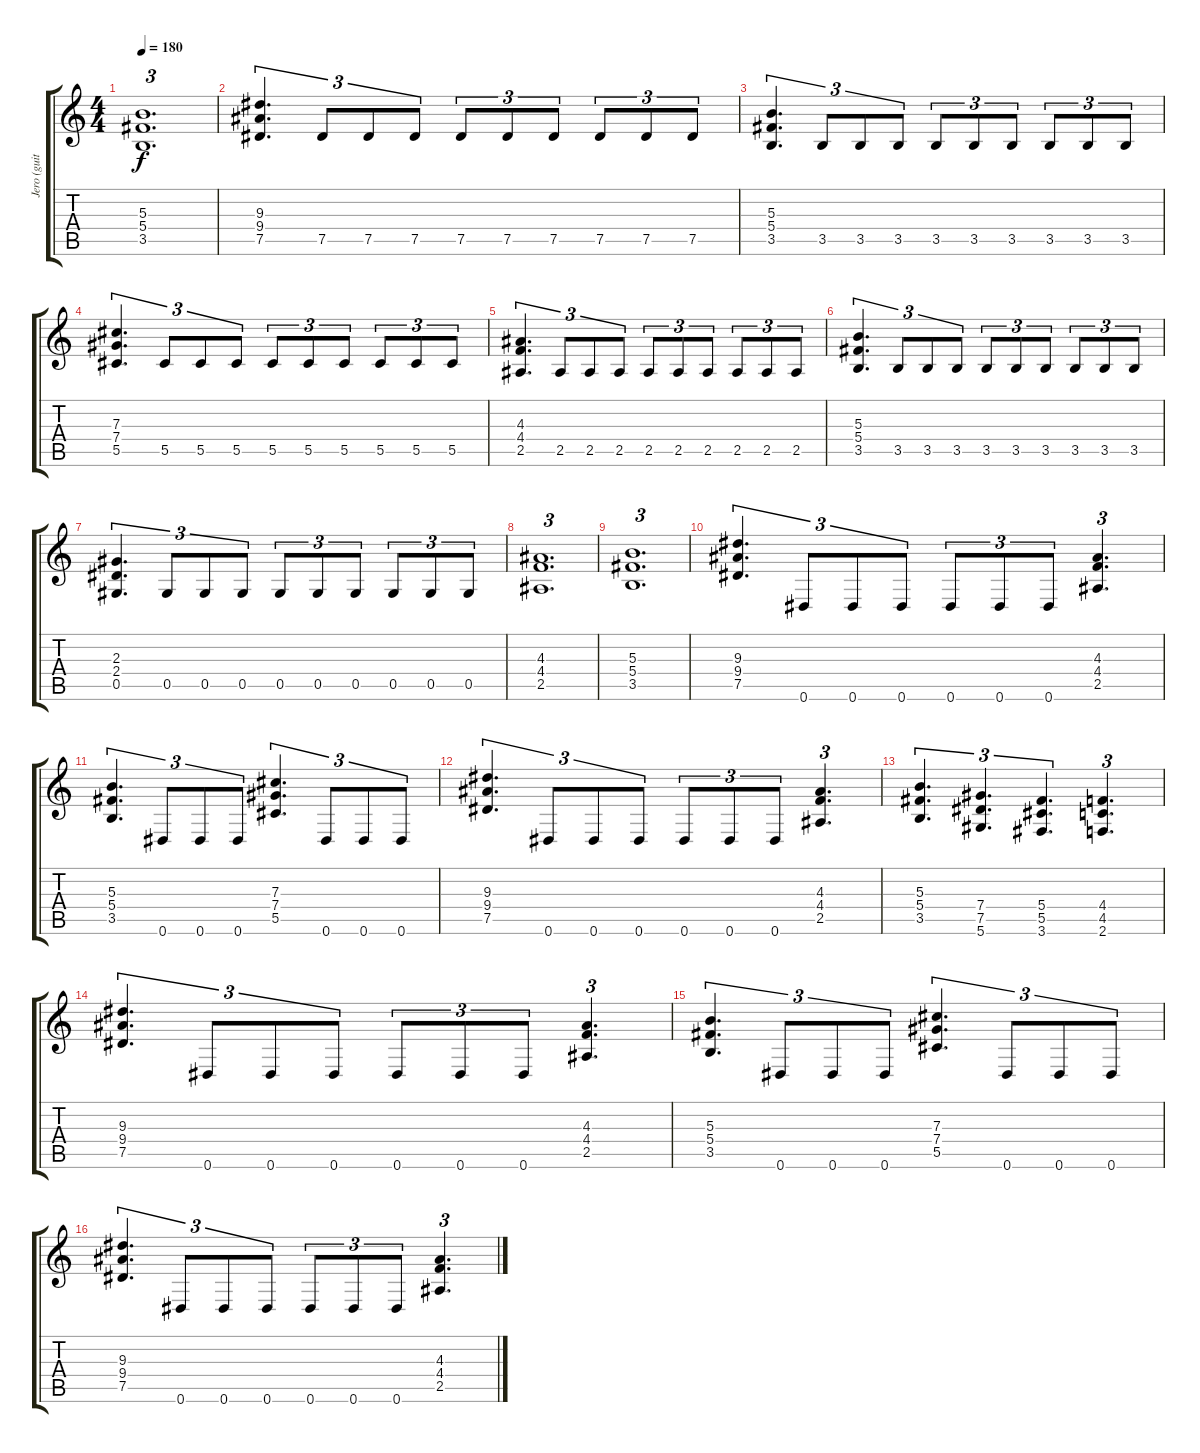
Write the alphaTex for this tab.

\track ("Jero (guitarra)" "Jero (guit") {instrument distortionguitar}
\staff {score tabs}
\tuning (Eb4 Bb3 Gb3 Db3 Ab2 Eb2) {hide}
\ts (4 4)
\tempo 180
\clef g2
\ks c
(5.3 5.4 3.5).1{d tu (3 2) dy f} |
(9.3 9.4 7.5).4{d tu (3 2)} 7.5.8{tu (3 2)} 7.5.8{tu (3 2)} 7.5.8{tu (3 2)} 7.5.8{tu (3 2)} 7.5.8{tu (3 2)} 7.5.8{tu (3 2)} 7.5.8{tu (3 2)} 7.5.8{tu (3 2)} 7.5.8{tu (3 2)} |
(5.3 5.4 3.5).4{d tu (3 2)} 3.5.8{tu (3 2)} 3.5.8{tu (3 2)} 3.5.8{tu (3 2)} 3.5.8{tu (3 2)} 3.5.8{tu (3 2)} 3.5.8{tu (3 2)} 3.5.8{tu (3 2)} 3.5.8{tu (3 2)} 3.5.8{tu (3 2)} |
(7.3 7.4 5.5).4{d tu (3 2)} 5.5.8{tu (3 2)} 5.5.8{tu (3 2)} 5.5.8{tu (3 2)} 5.5.8{tu (3 2)} 5.5.8{tu (3 2)} 5.5.8{tu (3 2)} 5.5.8{tu (3 2)} 5.5.8{tu (3 2)} 5.5.8{tu (3 2)} |
(4.3 4.4 2.5).4{d tu (3 2)} 2.5.8{tu (3 2)} 2.5.8{tu (3 2)} 2.5.8{tu (3 2)} 2.5.8{tu (3 2)} 2.5.8{tu (3 2)} 2.5.8{tu (3 2)} 2.5.8{tu (3 2)} 2.5.8{tu (3 2)} 2.5.8{tu (3 2)} |
(5.3 5.4 3.5).4{d tu (3 2)} 3.5.8{tu (3 2)} 3.5.8{tu (3 2)} 3.5.8{tu (3 2)} 3.5.8{tu (3 2)} 3.5.8{tu (3 2)} 3.5.8{tu (3 2)} 3.5.8{tu (3 2)} 3.5.8{tu (3 2)} 3.5.8{tu (3 2)} |
(2.3 2.4 0.5).4{d tu (3 2)} 0.5.8{tu (3 2)} 0.5.8{tu (3 2)} 0.5.8{tu (3 2)} 0.5.8{tu (3 2)} 0.5.8{tu (3 2)} 0.5.8{tu (3 2)} 0.5.8{tu (3 2)} 0.5.8{tu (3 2)} 0.5.8{tu (3 2)} |
(4.3 4.4 2.5).1{d tu (3 2)} |
(5.3 5.4 3.5).1{d tu (3 2)} |
(9.3 9.4 7.5).4{d tu (3 2)} 0.6.8{tu (3 2)} 0.6.8{tu (3 2)} 0.6.8{tu (3 2)} 0.6.8{tu (3 2)} 0.6.8{tu (3 2)} 0.6.8{tu (3 2)} (4.3 4.4 2.5).4{d tu (3 2)} |
(5.3 5.4 3.5).4{d tu (3 2)} 0.6.8{tu (3 2)} 0.6.8{tu (3 2)} 0.6.8{tu (3 2)} (7.3 7.4 5.5).4{d tu (3 2)} 0.6.8{tu (3 2)} 0.6.8{tu (3 2)} 0.6.8{tu (3 2)} |
(9.3 9.4 7.5).4{d tu (3 2)} 0.6.8{tu (3 2)} 0.6.8{tu (3 2)} 0.6.8{tu (3 2)} 0.6.8{tu (3 2)} 0.6.8{tu (3 2)} 0.6.8{tu (3 2)} (4.3 4.4 2.5).4{d tu (3 2)} |
(5.3 5.4 3.5).4{d tu (3 2)} (7.4 7.5 5.6).4{d tu (3 2)} (5.4 5.5 3.6).4{d tu (3 2)} (4.4 4.5 2.6).4{d tu (3 2)} |
(9.3 9.4 7.5).4{d tu (3 2)} 0.6.8{tu (3 2)} 0.6.8{tu (3 2)} 0.6.8{tu (3 2)} 0.6.8{tu (3 2)} 0.6.8{tu (3 2)} 0.6.8{tu (3 2)} (4.3 4.4 2.5).4{d tu (3 2)} |
(5.3 5.4 3.5).4{d tu (3 2)} 0.6.8{tu (3 2)} 0.6.8{tu (3 2)} 0.6.8{tu (3 2)} (7.3 7.4 5.5).4{d tu (3 2)} 0.6.8{tu (3 2)} 0.6.8{tu (3 2)} 0.6.8{tu (3 2)} |
(9.3 9.4 7.5).4{d tu (3 2)} 0.6.8{tu (3 2)} 0.6.8{tu (3 2)} 0.6.8{tu (3 2)} 0.6.8{tu (3 2)} 0.6.8{tu (3 2)} 0.6.8{tu (3 2)} (4.3 4.4 2.5).4{d tu (3 2)}
